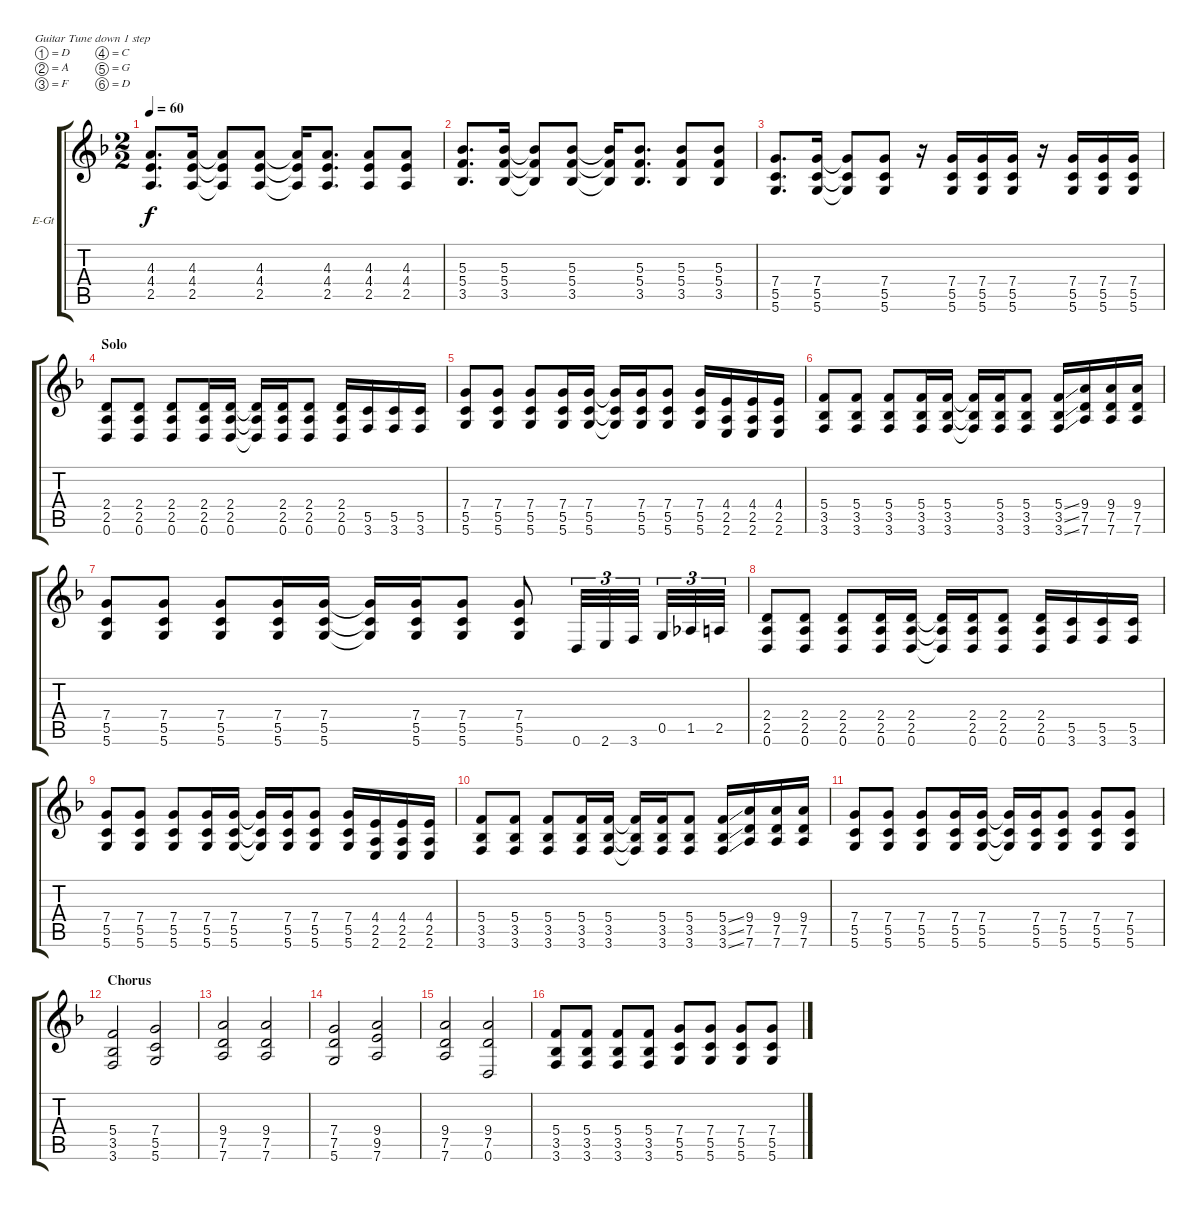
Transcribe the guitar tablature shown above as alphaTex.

\bracketExtendMode groupsimilarinstruments
\firstSystemTrackNameOrientation horizontal
\otherSystemsTrackNameOrientation horizontal
\track ("Electric Guitar 2" "E-Gt") {instrument distortionguitar}
\staff {score tabs}
\tuning (D4 A3 F3 C3 G2 D2)
\ts (2 2)
\tempo 60
\clef g2
\ks dminor
(2.5 4.4 4.3).8{d dy f} (2.5 4.4 4.3).16 (4.4{t} 2.5{t} 4.3{t}).8 (2.5 4.4 4.3).8 (2.5{t} 4.4{t} 4.3{t}).16 (4.4 2.5 4.3).8{d} (2.5 4.4 4.3).8 (2.5 4.4 4.3).8 |
(3.5 5.4 5.3).8{d} (3.5 5.4 5.3).16 (5.4{t} 3.5{t} 5.3{t}).8 (3.5 5.4 5.3).8 (3.5{t} 5.4{t} 5.3{t}).16 (5.4 3.5 5.3).8{d} (3.5 5.4 5.3).8 (3.5 5.4 5.3).8 |
(5.5 7.4 5.6).8{d} (5.5 7.4 5.6).16 (7.4{t} 5.5{t} 5.6{t}).8 (5.5 7.4 5.6).8 r.16 (5.6 5.5 7.4).16 (5.6 5.5 7.4).16 (5.6 5.5 7.4).16 r.16 (5.6 5.5 7.4).16 (5.6 5.5 7.4).16 (5.6 5.5 7.4).16 |
\section ("" "Solo")
(0.6 2.5 2.4).8 (0.6 2.5 2.4).8 (0.6 2.5 2.4).8 (0.6 2.5 2.4).16 (0.6 2.4 2.5).16 (0.6{t} 2.5{t} 2.4{t}).16 (0.6 2.4 2.5).16 (0.6 2.5 2.4).8 (0.6 2.4 2.5).16 (3.6 5.5).16 (3.6 5.5).16 (3.6 5.5).16 |
(5.5 5.6 7.4).8 (7.4 5.5 5.6).8 (7.4 5.5 5.6).8 (5.6 5.5 7.4).16 (5.5 5.6 7.4).16 (5.6{t} 5.5{t} 7.4{t}).16 (5.5 5.6 7.4).16 (5.6 5.5 7.4).8 (5.5 5.6 7.4).16 (2.6 2.5 4.4).16 (4.4 2.5 2.6).16 (4.4 2.5 2.6).16 |
(3.6 3.5 5.4).8 (3.6 3.5 5.4).8 (3.6 3.5 5.4).8 (3.6 3.5 5.4).16 (3.6 5.4 3.5).16 (3.6{t} 3.5{t} 5.4{t}).16 (3.6 5.4 3.5).16 (3.6 3.5 5.4).8 (3.6{ss} 5.4{ss} 3.5{ss}).16 (7.6 7.5 9.4).16 (7.6 7.5 9.4).16 (7.6 7.5 9.4).16 |
(5.5 5.6 7.4).8 (7.4 5.5 5.6).8 (7.4 5.5 5.6).8 (5.6 5.5 7.4).16 (5.5 5.6 7.4).16 (5.6{t} 5.5{t} 7.4{t}).16 (5.5 5.6 7.4).16 (5.6 5.5 7.4).8 (5.6 5.5 7.4).8 0.6.32{tu (3 2)} 2.6.32{tu (3 2)} 3.6.32{tu (3 2)} 0.5.32{tu (3 2)} 1.5.32{tu (3 2)} 2.5.32{tu (3 2)} |
(0.6 2.5 2.4).8 (0.6 2.5 2.4).8 (0.6 2.5 2.4).8 (0.6 2.5 2.4).16 (0.6 2.4 2.5).16 (0.6{t} 2.5{t} 2.4{t}).16 (0.6 2.4 2.5).16 (0.6 2.5 2.4).8 (0.6 2.4 2.5).16 (3.6 5.5).16 (3.6 5.5).16 (3.6 5.5).16 |
(5.5 5.6 7.4).8 (7.4 5.5 5.6).8 (7.4 5.5 5.6).8 (5.6 5.5 7.4).16 (5.5 5.6 7.4).16 (5.6{t} 5.5{t} 7.4{t}).16 (5.5 5.6 7.4).16 (5.6 5.5 7.4).8 (5.5 5.6 7.4).16 (2.6 2.5 4.4).16 (4.4 2.5 2.6).16 (4.4 2.5 2.6).16 |
(3.6 3.5 5.4).8 (3.6 3.5 5.4).8 (3.6 3.5 5.4).8 (3.6 3.5 5.4).16 (3.6 5.4 3.5).16 (3.6{t} 3.5{t} 5.4{t}).16 (3.6 5.4 3.5).16 (3.6 3.5 5.4).8 (3.6{ss} 5.4{ss} 3.5{ss}).16 (7.6 7.5 9.4).16 (7.6 7.5 9.4).16 (7.6 7.5 9.4).16 |
(5.5 5.6 7.4).8 (7.4 5.5 5.6).8 (7.4 5.5 5.6).8 (5.6 5.5 7.4).16 (5.5 5.6 7.4).16 (5.6{t} 5.5{t} 7.4{t}).16 (5.5 5.6 7.4).16 (5.6 5.5 7.4).8 (5.6 5.5 7.4).8 (5.6 5.5 7.4).8 |
\section ("" "Chorus")
(3.6 3.5 5.4).2 (7.4 5.5 5.6).2 |
(7.6 7.5 9.4).2 (7.6 7.5 9.4).2 |
(5.6 7.5 7.4).2 (7.6 9.5 9.4).2 |
(7.6 7.5 9.4).2 (0.6 7.5 9.4).2 |
(3.6 3.5 5.4).8 (3.6 3.5 5.4).8 (3.6 3.5 5.4).8 (3.6 3.5 5.4).8 (5.6 5.5 7.4).8 (5.6 5.5 7.4).8 (5.6 5.5 7.4).8 (5.6 5.5 7.4).8
